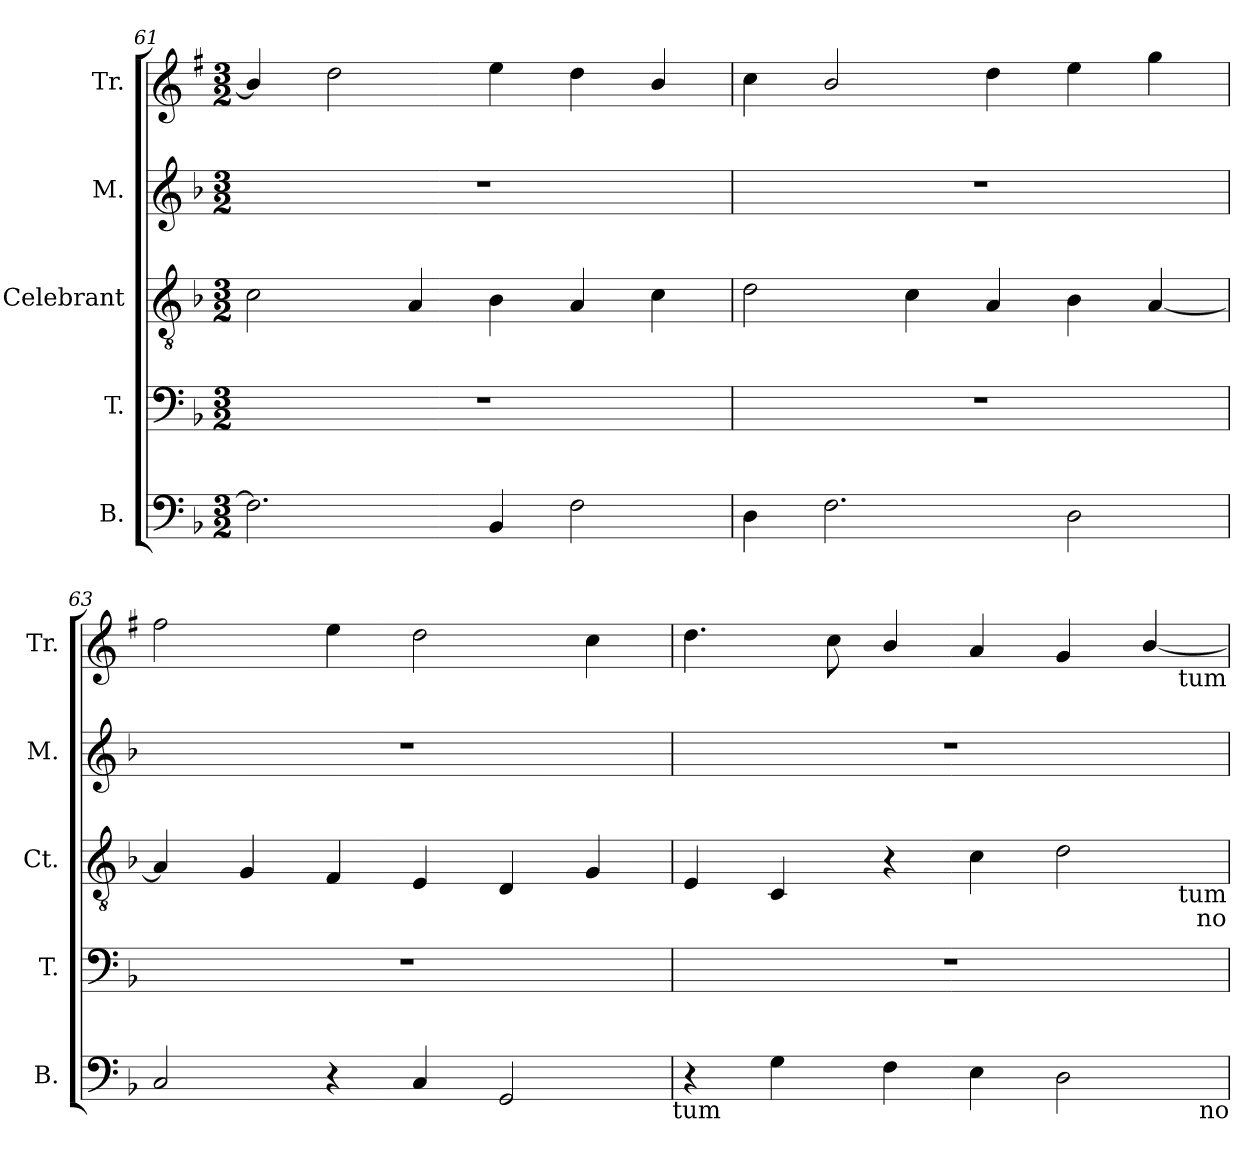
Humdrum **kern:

**kern	**kern	**kern	**kern	**kern
*part5	*part4	*part3	*part2	*part1
*staff5	*staff4	*staff3	*staff2	*staff1
*I"B.	*I"T.	*I"Celebrant	*I"M.	*I"Tr.
*I'B.	*I'T.	*I'Ct.	*I'M.	*I'Tr.
*clefF4	*clefF4	*clefGv2	*clefG2	*clefG2
*	*	*	*	*ITrd1c2
*k[b-]	*k[b-]	*k[b-]	*k[b-]	*k[b-]
*F:	*F:	*F:	*F:	*F:
*M3/2	*M3/2	*M3/2	*M3/2	*M3/2
=61	=61	=61	=61	=61
2.F\]	1.r	2c\	1.r	4a/]
.	.	.	.	2cc\
.	.	4A/	.	.
4BB-/	.	4B-\	.	4dd\
2F\	.	4A/	.	4cc\
.	.	4c\	.	4a/
=62	=62	=62	=62	=62
4D\	1.r	2d\	1.r	4b-\
2.F\	.	.	.	2a/
.	.	4c\	.	.
.	.	4A/	.	4cc\
2D\	.	4B-\	.	4dd\
.	.	[<4A/	.	4ff\
!!LO:LB:g=z
=63	=63	=63	=63	=63
2C/	1.r	4A/]	1.r	2ee\
.	.	4G/	.	.
4r	.	4F/	.	4dd\
4C/	.	4E/	.	2cc\
2GG/	.	4D/	.	.
.	.	4G/	.	4b-\
!LO:TX:b:t=tum	!	!	!	!
=64	=64	=64	=64	=64
4r	1.r	4E/	1.r	4.cc\
4G\	.	4C/	.	.
.	.	.	.	8b-\
4F\	.	4r	.	4a/
4E\	.	4c\	.	4g/
2D\	.	2d\	.	4f/
.	.	.	.	[<4a/
!	!	!	!	!LO:TX:b:t=tum
!	!	!LO:TX:b:t=tum	!	!
!	!	!LO:TX:b:t=no	!	!
!LO:TX:b:t=no	!	!	!	!
=	=	=	=	=
*-	*-	*-	*-	*-
